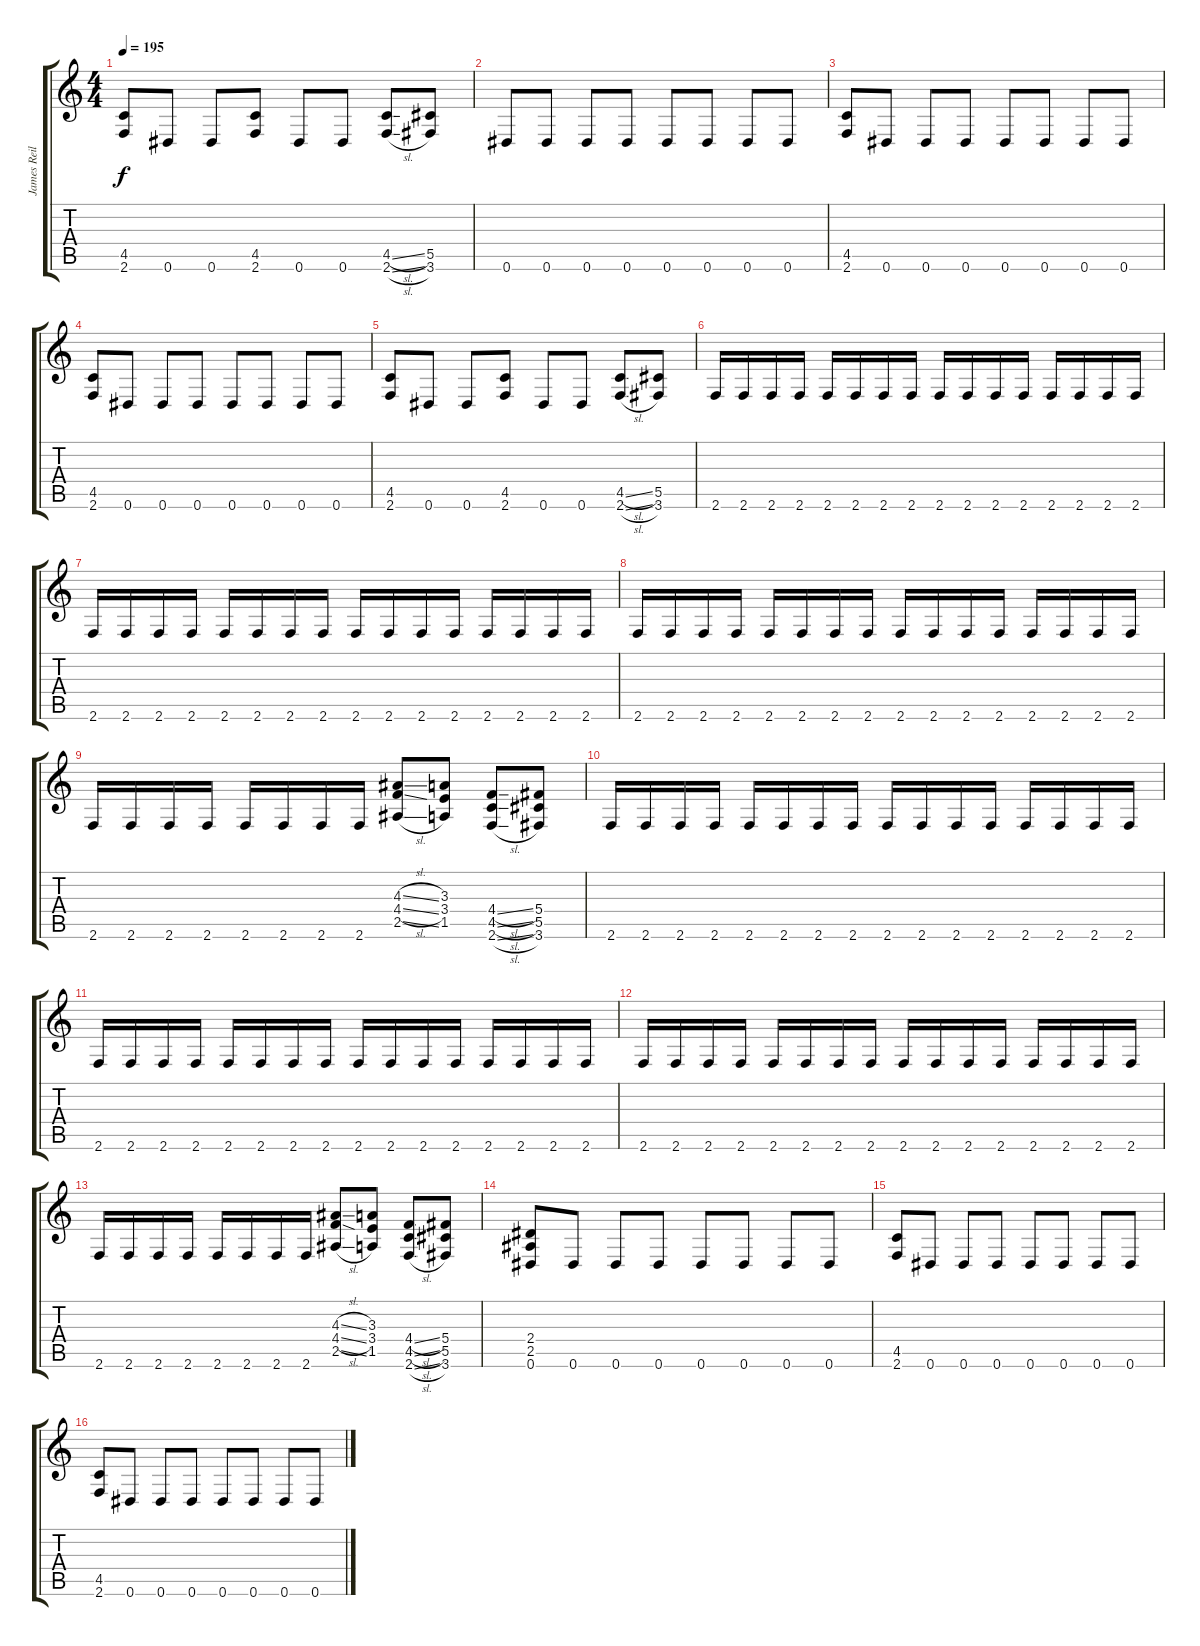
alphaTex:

\track ("James Reilly" "James Reil") {instrument distortionguitar}
\staff {score tabs}
\tuning (Eb4 Bb3 Gb3 Db3 Ab2 Eb2) {hide}
\ts (4 4)
\tempo 195
\clef g2
\ks c
(4.5 2.6).8{dy f} 0.6.8 0.6.8 (4.5 2.6).8 0.6.8 0.6.8 (4.5{sl} 2.6{sl}).8 (5.5 3.6).8 |
0.6.8 0.6.8 0.6.8 0.6.8 0.6.8 0.6.8 0.6.8 0.6.8 |
(4.5 2.6).8 0.6.8 0.6.8 0.6.8 0.6.8 0.6.8 0.6.8 0.6.8 |
(4.5 2.6).8 0.6.8 0.6.8 0.6.8 0.6.8 0.6.8 0.6.8 0.6.8 |
(4.5 2.6).8 0.6.8 0.6.8 (4.5 2.6).8 0.6.8 0.6.8 (4.5{sl} 2.6{sl}).8 (5.5 3.6).8 |
2.6.16 2.6.16 2.6.16 2.6.16 2.6.16 2.6.16 2.6.16 2.6.16 2.6.16 2.6.16 2.6.16 2.6.16 2.6.16 2.6.16 2.6.16 2.6.16 |
2.6.16 2.6.16 2.6.16 2.6.16 2.6.16 2.6.16 2.6.16 2.6.16 2.6.16 2.6.16 2.6.16 2.6.16 2.6.16 2.6.16 2.6.16 2.6.16 |
2.6.16 2.6.16 2.6.16 2.6.16 2.6.16 2.6.16 2.6.16 2.6.16 2.6.16 2.6.16 2.6.16 2.6.16 2.6.16 2.6.16 2.6.16 2.6.16 |
2.6.16 2.6.16 2.6.16 2.6.16 2.6.16 2.6.16 2.6.16 2.6.16 (4.3{sl} 4.4{sl} 2.5{sl}).8 (3.3 3.4 1.5).8 (4.4{sl} 4.5{sl} 2.6{sl}).8 (5.4 5.5 3.6).8 |
2.6.16 2.6.16 2.6.16 2.6.16 2.6.16 2.6.16 2.6.16 2.6.16 2.6.16 2.6.16 2.6.16 2.6.16 2.6.16 2.6.16 2.6.16 2.6.16 |
2.6.16 2.6.16 2.6.16 2.6.16 2.6.16 2.6.16 2.6.16 2.6.16 2.6.16 2.6.16 2.6.16 2.6.16 2.6.16 2.6.16 2.6.16 2.6.16 |
2.6.16 2.6.16 2.6.16 2.6.16 2.6.16 2.6.16 2.6.16 2.6.16 2.6.16 2.6.16 2.6.16 2.6.16 2.6.16 2.6.16 2.6.16 2.6.16 |
2.6.16 2.6.16 2.6.16 2.6.16 2.6.16 2.6.16 2.6.16 2.6.16 (4.3{sl} 4.4{sl} 2.5{sl}).8 (3.3 3.4 1.5).8 (4.4{sl} 4.5{sl} 2.6{sl}).8 (5.4 5.5 3.6).8 |
(2.4 2.5 0.6).8 0.6.8 0.6.8 0.6.8 0.6.8 0.6.8 0.6.8 0.6.8 |
(4.5 2.6).8 0.6.8 0.6.8 0.6.8 0.6.8 0.6.8 0.6.8 0.6.8 |
(4.5 2.6).8 0.6.8 0.6.8 0.6.8 0.6.8 0.6.8 0.6.8 0.6.8
